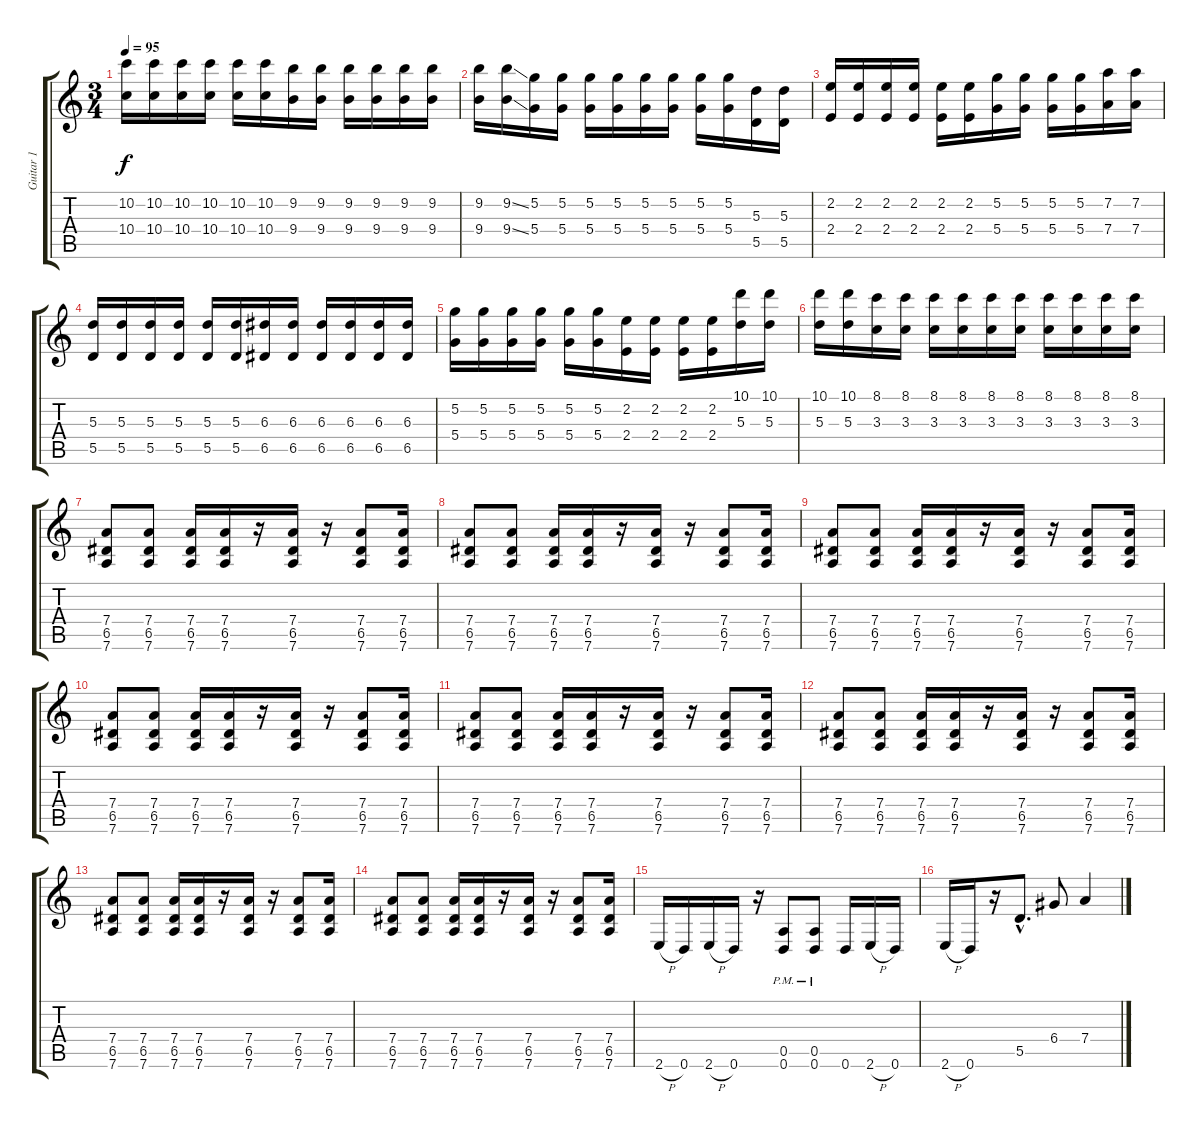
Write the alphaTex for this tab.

\track ("Guitar 1" "Guitar 1") {instrument distortionguitar}
\staff {score tabs}
\tuning (E4 D4 A3 D3 A2 D2) {hide}
\ts (3 4)
\tempo 95
\clef g2
\ks c
(10.2 10.4).16{dy f} (10.2 10.4).16 (10.2 10.4).16 (10.2 10.4).16 (10.2 10.4).16 (10.2 10.4).16 (9.2 9.4).16 (9.2 9.4).16 (9.2 9.4).16 (9.2 9.4).16 (9.2 9.4).16 (9.2 9.4).16 |
(9.2 9.4).16 (9.2{ss} 9.4{ss}).16 (5.2 5.4).16 (5.2 5.4).16 (5.2 5.4).16 (5.2 5.4).16 (5.2 5.4).16 (5.2 5.4).16 (5.2 5.4).16 (5.2 5.4).16 (5.3 5.5).16 (5.3 5.5).16 |
(2.2 2.4).16 (2.2 2.4).16 (2.2 2.4).16 (2.2 2.4).16 (2.2 2.4).16 (2.2 2.4).16 (5.2 5.4).16 (5.2 5.4).16 (5.2 5.4).16 (5.2 5.4).16 (7.2 7.4).16 (7.2 7.4).16 |
(5.3 5.5).16 (5.3 5.5).16 (5.3 5.5).16 (5.3 5.5).16 (5.3 5.5).16 (5.3 5.5).16 (6.3 6.5).16 (6.3 6.5).16 (6.3 6.5).16 (6.3 6.5).16 (6.3 6.5).16 (6.3 6.5).16 |
(5.2 5.4).16 (5.2 5.4).16 (5.2 5.4).16 (5.2 5.4).16 (5.2 5.4).16 (5.2 5.4).16 (2.2 2.4).16 (2.2 2.4).16 (2.2 2.4).16 (2.2 2.4).16 (10.1 5.3).16 (10.1 5.3).16 |
(10.1 5.3).16 (10.1 5.3).16 (8.1 3.3).16 (8.1 3.3).16 (8.1 3.3).16 (8.1 3.3).16 (8.1 3.3).16 (8.1 3.3).16 (8.1 3.3).16 (8.1 3.3).16 (8.1 3.3).16 (8.1 3.3).16 |
\section ("" "")
(7.4 6.5 7.6).8 (7.4 6.5 7.6).8 (7.4 6.5 7.6).16 (7.4 6.5 7.6).16 r.16 (7.4 6.5 7.6).16 r.16 (7.4 6.5 7.6).8 (7.4 6.5 7.6).16 |
(7.4 6.5 7.6).8 (7.4 6.5 7.6).8 (7.4 6.5 7.6).16 (7.4 6.5 7.6).16 r.16 (7.4 6.5 7.6).16 r.16 (7.4 6.5 7.6).8 (7.4 6.5 7.6).16 |
(7.4 6.5 7.6).8 (7.4 6.5 7.6).8 (7.4 6.5 7.6).16 (7.4 6.5 7.6).16 r.16 (7.4 6.5 7.6).16 r.16 (7.4 6.5 7.6).8 (7.4 6.5 7.6).16 |
(7.4 6.5 7.6).8 (7.4 6.5 7.6).8 (7.4 6.5 7.6).16 (7.4 6.5 7.6).16 r.16 (7.4 6.5 7.6).16 r.16 (7.4 6.5 7.6).8 (7.4 6.5 7.6).16 |
(7.4 6.5 7.6).8 (7.4 6.5 7.6).8 (7.4 6.5 7.6).16 (7.4 6.5 7.6).16 r.16 (7.4 6.5 7.6).16 r.16 (7.4 6.5 7.6).8 (7.4 6.5 7.6).16 |
(7.4 6.5 7.6).8 (7.4 6.5 7.6).8 (7.4 6.5 7.6).16 (7.4 6.5 7.6).16 r.16 (7.4 6.5 7.6).16 r.16 (7.4 6.5 7.6).8 (7.4 6.5 7.6).16 |
(7.4 6.5 7.6).8 (7.4 6.5 7.6).8 (7.4 6.5 7.6).16 (7.4 6.5 7.6).16 r.16 (7.4 6.5 7.6).16 r.16 (7.4 6.5 7.6).8 (7.4 6.5 7.6).16 |
(7.4 6.5 7.6).8 (7.4 6.5 7.6).8 (7.4 6.5 7.6).16 (7.4 6.5 7.6).16 r.16 (7.4 6.5 7.6).16 r.16 (7.4 6.5 7.6).8 (7.4 6.5 7.6).16 |
\section ("" "")
2.6{h}.16 0.6.16 2.6{h}.16 0.6.16 r.16 (0.5{pm} 0.6{pm}).8 (0.5{pm} 0.6{pm}).8 0.6.16 2.6{h}.16 0.6.16 |
2.6{h}.16 0.6.16 r.16 5.5{hac}.8{d} 6.4.8 7.4.4
